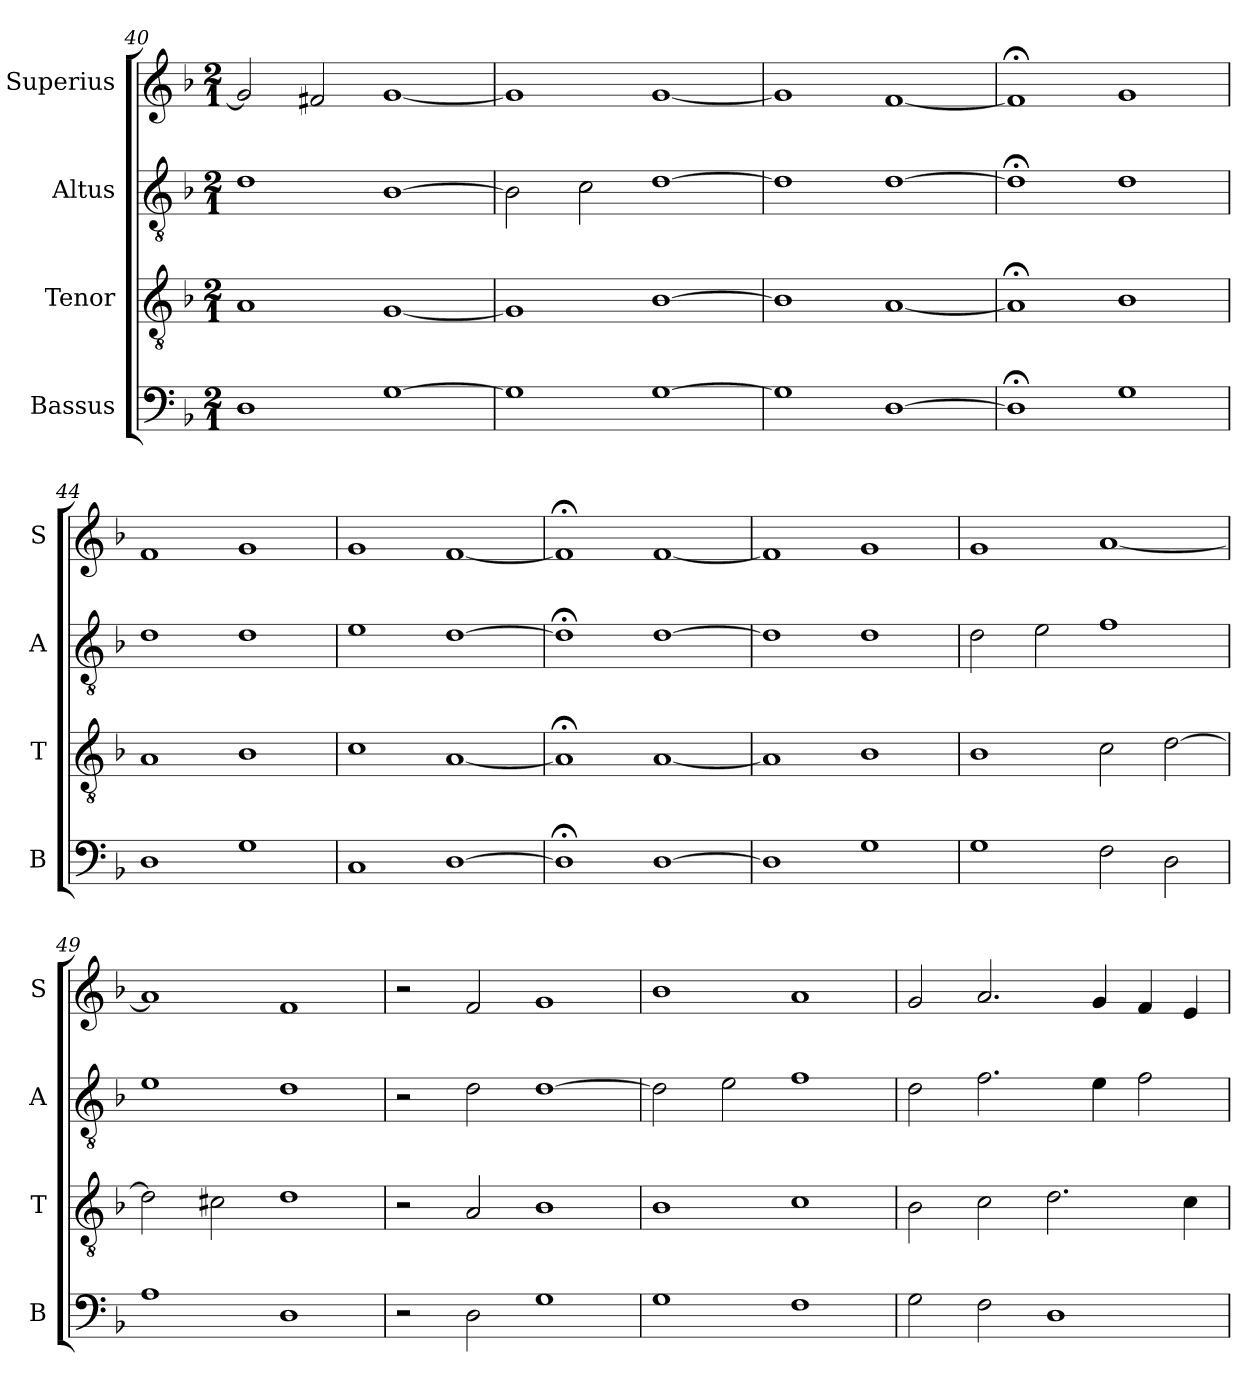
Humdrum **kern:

**kern	**kern	**kern	**kern
*part4	*part3	*part2	*part1
*staff4	*staff3	*staff2	*staff1
*I"Bassus	*I"Tenor	*I"Altus	*I"Superius
*I'B	*I'T	*I'A	*I'S
*clefF4	*clefGv2	*clefGv2	*clefG2
*k[b-]	*k[b-]	*k[b-]	*k[b-]
*F:	*F:	*F:	*F:
*M2/1	*M2/1	*M2/1	*M2/1
=40	=40	=40	=40
1D	1A	1d	2g]
.	.	.	2f#X
[1G	[1G	[1B-	[1g
=41	=41	=41	=41
1G]	1G]	2B-]	1g]
.	.	2c	.
[1G	[1B-	[1d	[1g
=42	=42	=42	=42
1G]	1B-]	1d]	1g]
[1D	[1A	[1d	[1f
=43	=43	=43	=43
1D;<]	1A;<]	1d;<]	1f;<]
1G	1B-	1d	1g
=44	=44	=44	=44
1D	1A	1d	1f
1G	1B-	1d	1g
=45	=45	=45	=45
1C	1c	1e	1g
[1D	[1A	[1d	[1f
=46	=46	=46	=46
1D;<]	1A;<]	1d;<]	1f;<]
[1D	[1A	[1d	[1f
=47	=47	=47	=47
1D]	1A]	1d]	1f]
1G	1B-	1d	1g
=48	=48	=48	=48
1G	1B-	2d	1g
.	.	2e	.
2F	2c	1f	[1a
2D	[2d	.	.
=49	=49	=49	=49
1A	2d]	1e	1a]
.	2c#X	.	.
1D	1d	1d	1f
=50	=50	=50	=50
2r	2r	2r	2r
2D	2A	2d	2f
1G	1B-	[1d	1g
=51	=51	=51	=51
1G	1B-	2d]	1b-
.	.	2e	.
1F	1c	1f	1a
=52	=52	=52	=52
2G	2B-	2d	2g
2F	2c	2.f	2.a
1D	2.d	.	.
.	.	4e	4g
.	.	2f	4f
.	4c	.	4e
=	=	=	=
*-	*-	*-	*-
